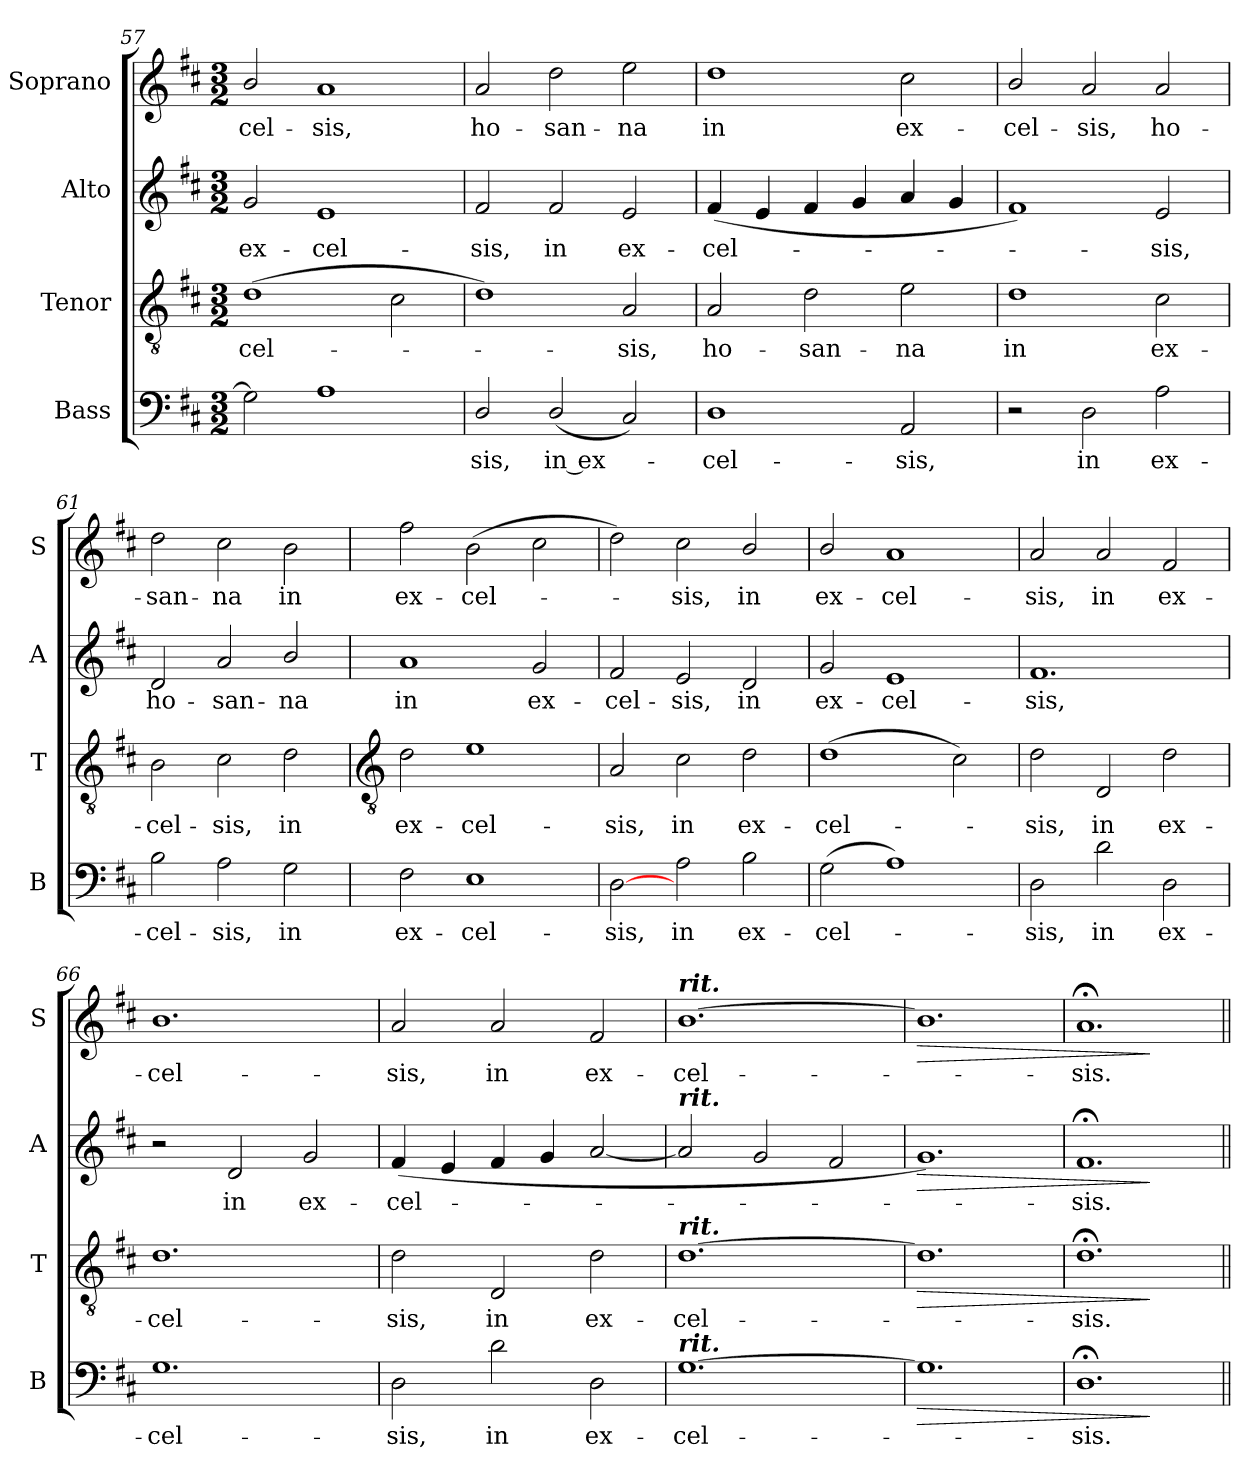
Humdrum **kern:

**kern	**text	**dynam	**kern	**text	**dynam	**kern	**text	**dynam	**kern	**text	**dynam
*part4	*part4	*part4	*part3	*part3	*part3	*part2	*part2	*part2	*part1	*part1	*part1
*staff4	*staff4	*staff4	*staff3	*staff3	*staff3	*staff2	*staff2	*staff2	*staff1	*staff1	*staff1
*I"Bass	*	*	*I"Tenor	*	*	*I"Alto	*	*	*I"Soprano	*	*
*I'B	*	*	*I'T	*	*	*I'A	*	*	*I'S	*	*
*clefF4	*	*	*clefGv2	*	*	*clefG2	*	*	*clefG2	*	*
*k[f#c#]	*	*	*k[f#c#]	*	*	*k[f#c#]	*	*	*k[f#c#]	*	*
*D:	*	*	*D:	*	*	*D:	*	*	*D:	*	*
*M3/2	*	*	*M3/2	*	*	*M3/2	*	*	*M3/2	*	*
=57	=57	=57	=57	=57	=57	=57	=57	=57	=57	=57	=57
!	!	!	!	!LO:LY:b	!	!	!LO:LY:b	!	!	!LO:LY:b	!
2G]	.	.	(>1d	-cel-	.	2g	ex-	.	2b/	-cel-	.
!	!	!	!	!	!	!	!LO:LY:b	!	!	!LO:LY:b	!
1A	.	.	.	.	.	1e	-cel-	.	1a	-sis,	.
.	.	.	2c#	.	.	.	.	.	.	.	.
=58	=58	=58	=58	=58	=58	=58	=58	=58	=58	=58	=58
!	!LO:LY:b	!	!	!	!	!	!LO:LY:b	!	!	!LO:LY:b	!
2D/	sis,	.	1d)	.	.	2f#	-sis,	.	2a	ho-	.
!	!LO:LY:b	!	!	!	!	!	!LO:LY:b	!	!	!LO:LY:b	!
(<2D/	in ex-	.	.	.	.	2f#	in	.	2dd	-san-	.
!	!	!	!	!LO:LY:b	!	!	!LO:LY:b	!	!	!LO:LY:b	!
2C#)	.	.	2A	sis,	.	2e	ex-	.	2ee	-na	.
=59	=59	=59	=59	=59	=59	=59	=59	=59	=59	=59	=59
!	!LO:LY:b	!	!	!LO:LY:b	!	!	!LO:LY:b	!	!	!LO:LY:b	!
1D	cel-	.	2A	ho-	.	(<4f#	-cel-	.	1dd	in	.
.	.	.	.	.	.	4e	.	.	.	.	.
!	!	!	!	!LO:LY:b	!	!	!	!	!	!	!
.	.	.	2d	-san-	.	4f#	.	.	.	.	.
.	.	.	.	.	.	4g	.	.	.	.	.
!	!LO:LY:b	!	!	!LO:LY:b	!	!	!	!	!	!LO:LY:b	!
2AA	-sis,	.	2e	-na	.	4a	.	.	2cc#	ex-	.
.	.	.	.	.	.	4g	.	.	.	.	.
=60	=60	=60	=60	=60	=60	=60	=60	=60	=60	=60	=60
!	!	!	!	!LO:LY:b	!	!	!	!	!	!LO:LY:b	!
2r	.	.	1d	in	.	1f#)	.	.	2b/	-cel-	.
!	!LO:LY:b	!	!	!	!	!	!	!	!	!LO:LY:b	!
2D	in	.	.	.	.	.	.	.	2a	-sis,	.
!	!LO:LY:b	!	!	!LO:LY:b	!	!	!LO:LY:b	!	!	!LO:LY:b	!
2A	ex-	.	2c#	ex-	.	2e	sis,	.	2a	ho-	.
=61	=61	=61	=61	=61	=61	=61	=61	=61	=61	=61	=61
!	!LO:LY:b	!	!	!LO:LY:b	!	!	!LO:LY:b	!	!	!LO:LY:b	!
2B	-cel-	.	2B	-cel-	.	2d	ho-	.	2dd	-san-	.
!	!LO:LY:b	!	!	!LO:LY:b	!	!	!LO:LY:b	!	!	!LO:LY:b	!
2A	-sis,	.	2c#	-sis,	.	2a	-san-	.	2cc#	-na	.
!	!LO:LY:b	!	!	!LO:LY:b	!	!	!LO:LY:b	!	!	!LO:LY:b	!
2G	in	.	2d	in	.	2b/	-na	.	2b	in	.
!!LO:LB:g=z
=62	=62	=62	=62	=62	=62	=62	=62	=62	=62	=62	=62
*	*	*	*clefGv2	*	*	*	*	*	*	*	*
!	!LO:LY:b	!	!	!LO:LY:b	!	!	!LO:LY:b	!	!	!LO:LY:b	!
2F#	ex-	.	2d	ex-	.	1a	in	.	2ff#	ex-	.
!	!LO:LY:b	!	!	!LO:LY:b	!	!	!	!	!	!LO:LY:b	!
1E	-cel-	.	1e	-cel-	.	.	.	.	(>2b	-cel-	.
!	!	!	!	!	!	!	!LO:LY:b	!	!	!	!
.	.	.	.	.	.	2g	ex-	.	2cc#	.	.
=63	=63	=63	=63	=63	=63	=63	=63	=63	=63	=63	=63
!	!LO:LY:b	!	!	!LO:LY:b	!	!	!LO:LY:b	!	!	!	!
[2D	-sis,	.	2A	-sis,	.	2f#	-cel-	.	2dd)	.	.
!	!LO:LY:b	!	!	!LO:LY:b	!	!	!LO:LY:b	!	!	!LO:LY:b	!
2A	in	.	2c#	in	.	2e	-sis,	.	2cc#	sis,	.
!	!LO:LY:b	!	!	!LO:LY:b	!	!	!LO:LY:b	!	!	!LO:LY:b	!
2B	ex-	.	2d	ex-	.	2d	in	.	2b/	in	.
=64	=64	=64	=64	=64	=64	=64	=64	=64	=64	=64	=64
!	!LO:LY:b	!	!	!LO:LY:b	!	!	!LO:LY:b	!	!	!LO:LY:b	!
(>2G	-cel-	.	(>1d	-cel-	.	2g	ex-	.	2b/	ex-	.
!	!	!	!	!	!	!	!LO:LY:b	!	!	!LO:LY:b	!
1A)	.	.	.	.	.	1e	-cel-	.	1a	-cel-	.
.	.	.	2c#)	.	.	.	.	.	.	.	.
=65	=65	=65	=65	=65	=65	=65	=65	=65	=65	=65	=65
!	!LO:LY:b	!	!	!LO:LY:b	!	!	!LO:LY:b	!	!	!LO:LY:b	!
2D	sis,	.	2d	sis,	.	1.f#	-sis,	.	2a	-sis,	.
!	!LO:LY:b	!	!	!LO:LY:b	!	!	!	!	!	!LO:LY:b	!
2d	in	.	2D	in	.	.	.	.	2a	in	.
!	!LO:LY:b	!	!	!LO:LY:b	!	!	!	!	!	!LO:LY:b	!
2D	ex-	.	2d	ex-	.	.	.	.	2f#	ex-	.
=66	=66	=66	=66	=66	=66	=66	=66	=66	=66	=66	=66
!	!LO:LY:b	!	!	!LO:LY:b	!	!	!	!	!	!LO:LY:b	!
1.G	-cel-	.	1.d	-cel-	.	2r	.	.	1.b	-cel-	.
!	!	!	!	!	!	!	!LO:LY:b	!	!	!	!
.	.	.	.	.	.	2d	in	.	.	.	.
!	!	!	!	!	!	!	!LO:LY:b	!	!	!	!
.	.	.	.	.	.	2g	ex-	.	.	.	.
=67	=67	=67	=67	=67	=67	=67	=67	=67	=67	=67	=67
!	!LO:LY:b	!	!	!LO:LY:b	!	!	!LO:LY:b	!	!	!LO:LY:b	!
2D	-sis,	.	2d	-sis,	.	(<4f#	-cel-	.	2a	-sis,	.
.	.	.	.	.	.	4e	.	.	.	.	.
!	!LO:LY:b	!	!	!LO:LY:b	!	!	!	!	!	!LO:LY:b	!
2d	in	.	2D	in	.	4f#	.	.	2a	in	.
.	.	.	.	.	.	4g	.	.	.	.	.
!	!LO:LY:b	!	!	!LO:LY:b	!	!	!	!	!	!LO:LY:b	!
2D	ex-	.	2d	ex-	.	[2a	.	.	2f#	ex-	.
=68	=68	=68	=68	=68	=68	=68	=68	=68	=68	=68	=68
!	!	!	!	!	!	!	!	!	!LO:TX:a:Bi:t=rit.	!	!
!	!	!	!	!	!	!LO:TX:a:Bi:t=rit.	!	!	!	!	!
!	!	!	!LO:TX:a:Bi:t=rit.	!	!	!	!	!	!	!	!
!LO:TX:a:Bi:t=rit.	!	!	!	!	!	!	!	!	!	!	!
!	!LO:LY:b	!	!	!LO:LY:b	!	!	!	!	!	!LO:LY:b	!
[1.G	-cel-	.	[1.d	-cel-	.	2a]	.	.	[1.b	-cel-	.
.	.	.	.	.	.	2g	.	.	.	.	.
.	.	.	.	.	.	2f#	.	.	.	.	.
=69	=69	=69	=69	=69	=69	=69	=69	=69	=69	=69	=69
!	!	!LO:HP:b	!	!	!LO:HP:b	!	!	!LO:HP:b	!	!	!LO:HP:b
1.G]	.	>	1.d]	.	>	1.g)	.	>	1.b]	.	>
=70	=70	=70	=70	=70	=70	=70	=70	=70	=70	=70	=70
!	!LO:LY:b	!	!	!LO:LY:b	!	!	!LO:LY:b	!	!	!LO:LY:b	!
1.D;<	sis.	.	1.d;<	sis.	.	1.f#;<	sis.	.	1.a;<	sis.	.
.	.	]	.	.	]	.	.	]	.	.	]
=||	=||	=||	=||	=||	=||	=||	=||	=||	=||	=||	=||
*-	*-	*-	*-	*-	*-	*-	*-	*-	*-	*-	*-
